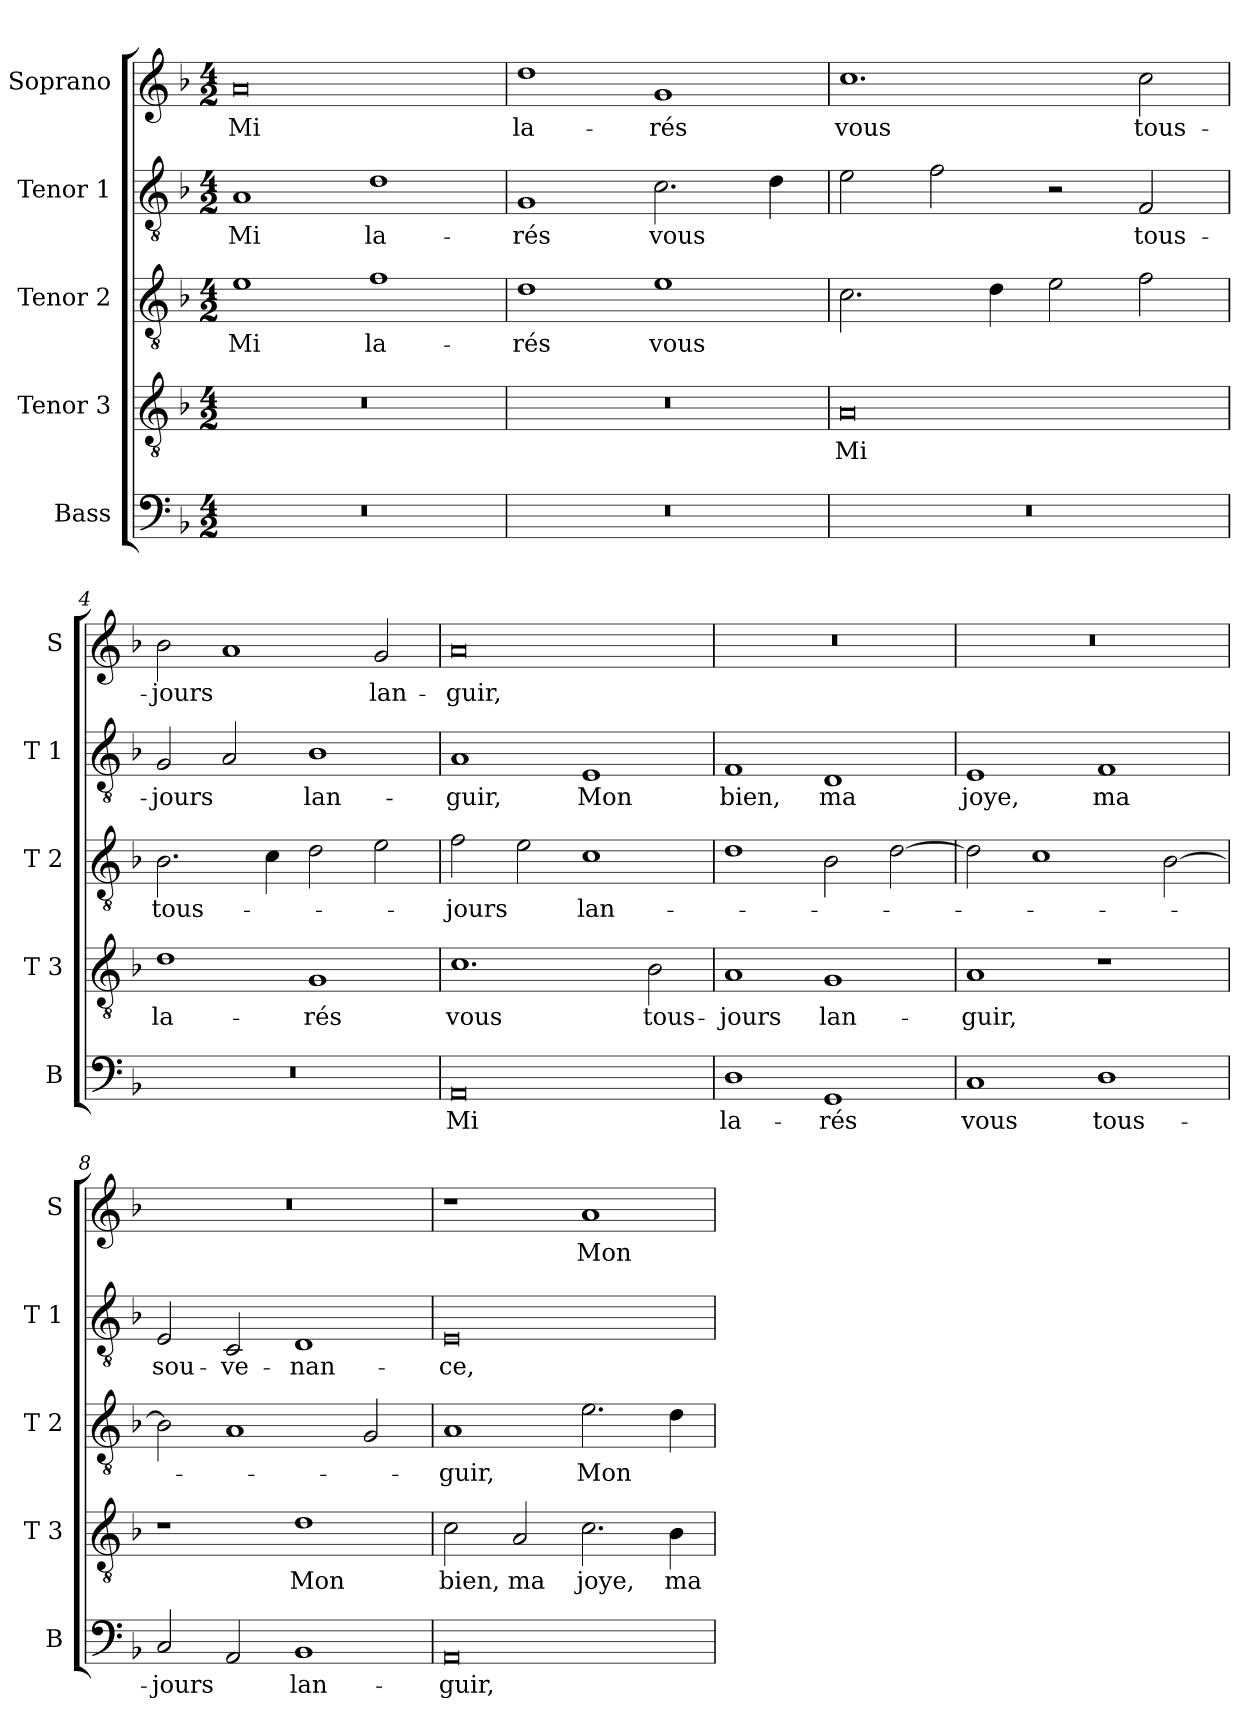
**kern	**text	**kern	**text	**kern	**text	**kern	**text	**kern	**text
*part5	*part5	*part4	*part4	*part3	*part3	*part2	*part2	*part1	*part1
*staff5	*staff5	*staff4	*staff4	*staff3	*staff3	*staff2	*staff2	*staff1	*staff1
*I"Bass	*	*I"Tenor 3	*	*I"Tenor 2	*	*I"Tenor 1	*	*I"Soprano	*
*I'B	*	*I'T 3	*	*I'T 2	*	*I'T 1	*	*I'S	*
*clefF4	*	*clefGv2	*	*clefGv2	*	*clefGv2	*	*clefG2	*
*k[b-]	*	*k[b-]	*	*k[b-]	*	*k[b-]	*	*k[b-]	*
*F:	*	*F:	*	*F:	*	*F:	*	*F:	*
*M4/2	*	*M4/2	*	*M4/2	*	*M4/2	*	*M4/2	*
=1	=1	=1	=1	=1	=1	=1	=1	=1	=1
!	!	!	!	!	!LO:LY:b	!	!LO:LY:b	!	!LO:LY:b
0r	.	0r	.	1e	Mi	1A	Mi	0a	Mi
!	!	!	!	!	!LO:LY:b	!	!LO:LY:b	!	!
.	.	.	.	1f	la-	1d	la-	.	.
=2	=2	=2	=2	=2	=2	=2	=2	=2	=2
!	!	!	!	!	!LO:LY:b	!	!LO:LY:b	!	!LO:LY:b
0r	.	0r	.	1d	-rés	1G	-rés	1dd	la-
!	!	!	!	!	!LO:LY:b	!	!LO:LY:b	!	!LO:LY:b
.	.	.	.	1e	vous	2.c\	vous	1g	-rés
.	.	.	.	.	.	4d\	.	.	.
=3	=3	=3	=3	=3	=3	=3	=3	=3	=3
!	!	!	!LO:LY:b	!	!	!	!	!	!LO:LY:b
0r	.	0A	Mi	2.c\	.	2e\	.	1.cc	vous
.	.	.	.	.	.	2f\	.	.	.
.	.	.	.	4d\	.	.	.	.	.
.	.	.	.	2e\	.	2r	.	.	.
!	!	!	!	!	!	!	!LO:LY:b	!	!LO:LY:b
.	.	.	.	2f\	.	2F/	tous-	2cc\	tous-
=4	=4	=4	=4	=4	=4	=4	=4	=4	=4
!	!	!	!LO:LY:b	!	!LO:LY:b	!	!LO:LY:b	!	!LO:LY:b
0r	.	1d	la-	2.B-\	tous-	2G/	-jours	2b-\	-jours
.	.	.	.	.	.	2A/	.	1a	.
.	.	.	.	4c\	.	.	.	.	.
!	!	!	!LO:LY:b	!	!	!	!LO:LY:b	!	!
.	.	1G	-rés	2d\	.	1B-	lan-	.	.
!	!	!	!	!	!	!	!	!	!LO:LY:b
.	.	.	.	2e\	.	.	.	2g/	lan-
=5	=5	=5	=5	=5	=5	=5	=5	=5	=5
!	!LO:LY:b	!	!LO:LY:b	!	!LO:LY:b	!	!LO:LY:b	!	!LO:LY:b
0AA	Mi	1.c	vous	2f\	-jours	1A	-guir,	0a	-guir,
.	.	.	.	2e\	.	.	.	.	.
!	!	!	!	!	!LO:LY:b	!	!LO:LY:b	!	!
.	.	.	.	1c	lan-	1E	Mon	.	.
!	!	!	!LO:LY:b	!	!	!	!	!	!
.	.	2B-\	tous-	.	.	.	.	.	.
=6	=6	=6	=6	=6	=6	=6	=6	=6	=6
!	!LO:LY:b	!	!LO:LY:b	!	!	!	!LO:LY:b	!	!
1D	la-	1A	-jours	1d	.	1F	bien,	0r	.
!	!LO:LY:b	!	!LO:LY:b	!	!	!	!LO:LY:b	!	!
1GG	-rés	1G	lan-	2B-\	.	1D	ma	.	.
.	.	.	.	[2d\	.	.	.	.	.
!!LO:LB:g=z
=7	=7	=7	=7	=7	=7	=7	=7	=7	=7
!	!LO:LY:b	!	!LO:LY:b	!	!	!	!LO:LY:b	!	!
1C	vous	1A	-guir,	2d\]	.	1E	joye,	0r	.
.	.	.	.	1c	.	.	.	.	.
!	!LO:LY:b	!	!	!	!	!	!LO:LY:b	!	!
1D	tous-	1r	.	.	.	1F	ma	.	.
.	.	.	.	[2B-\	.	.	.	.	.
=8	=8	=8	=8	=8	=8	=8	=8	=8	=8
!	!LO:LY:b	!	!	!	!	!	!LO:LY:b	!	!
2C/	-jours	1r	.	2B-\]	.	2E/	sou-	0r	.
!	!	!	!	!	!	!	!LO:LY:b	!	!
2AA/	.	.	.	1A	.	2C/	-ve-	.	.
!	!LO:LY:b	!	!LO:LY:b	!	!	!	!LO:LY:b	!	!
1BB-	lan-	1d	Mon	.	.	1D	-nan-	.	.
.	.	.	.	2G/	.	.	.	.	.
=9	=9	=9	=9	=9	=9	=9	=9	=9	=9
!	!LO:LY:b	!	!LO:LY:b	!	!LO:LY:b	!	!LO:LY:b	!	!
0AA	-guir,	2c\	bien,	1A	-guir,	0E	-ce,	1r	.
!	!	!	!LO:LY:b	!	!	!	!	!	!
.	.	2A/	ma	.	.	.	.	.	.
!	!	!	!LO:LY:b	!	!LO:LY:b	!	!	!	!LO:LY:b
.	.	2.c\	joye,	2.e\	Mon	.	.	1a	Mon
!	!	!	!LO:LY:b	!	!	!	!	!	!
.	.	4B-\	ma	4d\	.	.	.	.	.
=	=	=	=	=	=	=	=	=	=
*-	*-	*-	*-	*-	*-	*-	*-	*-	*-
